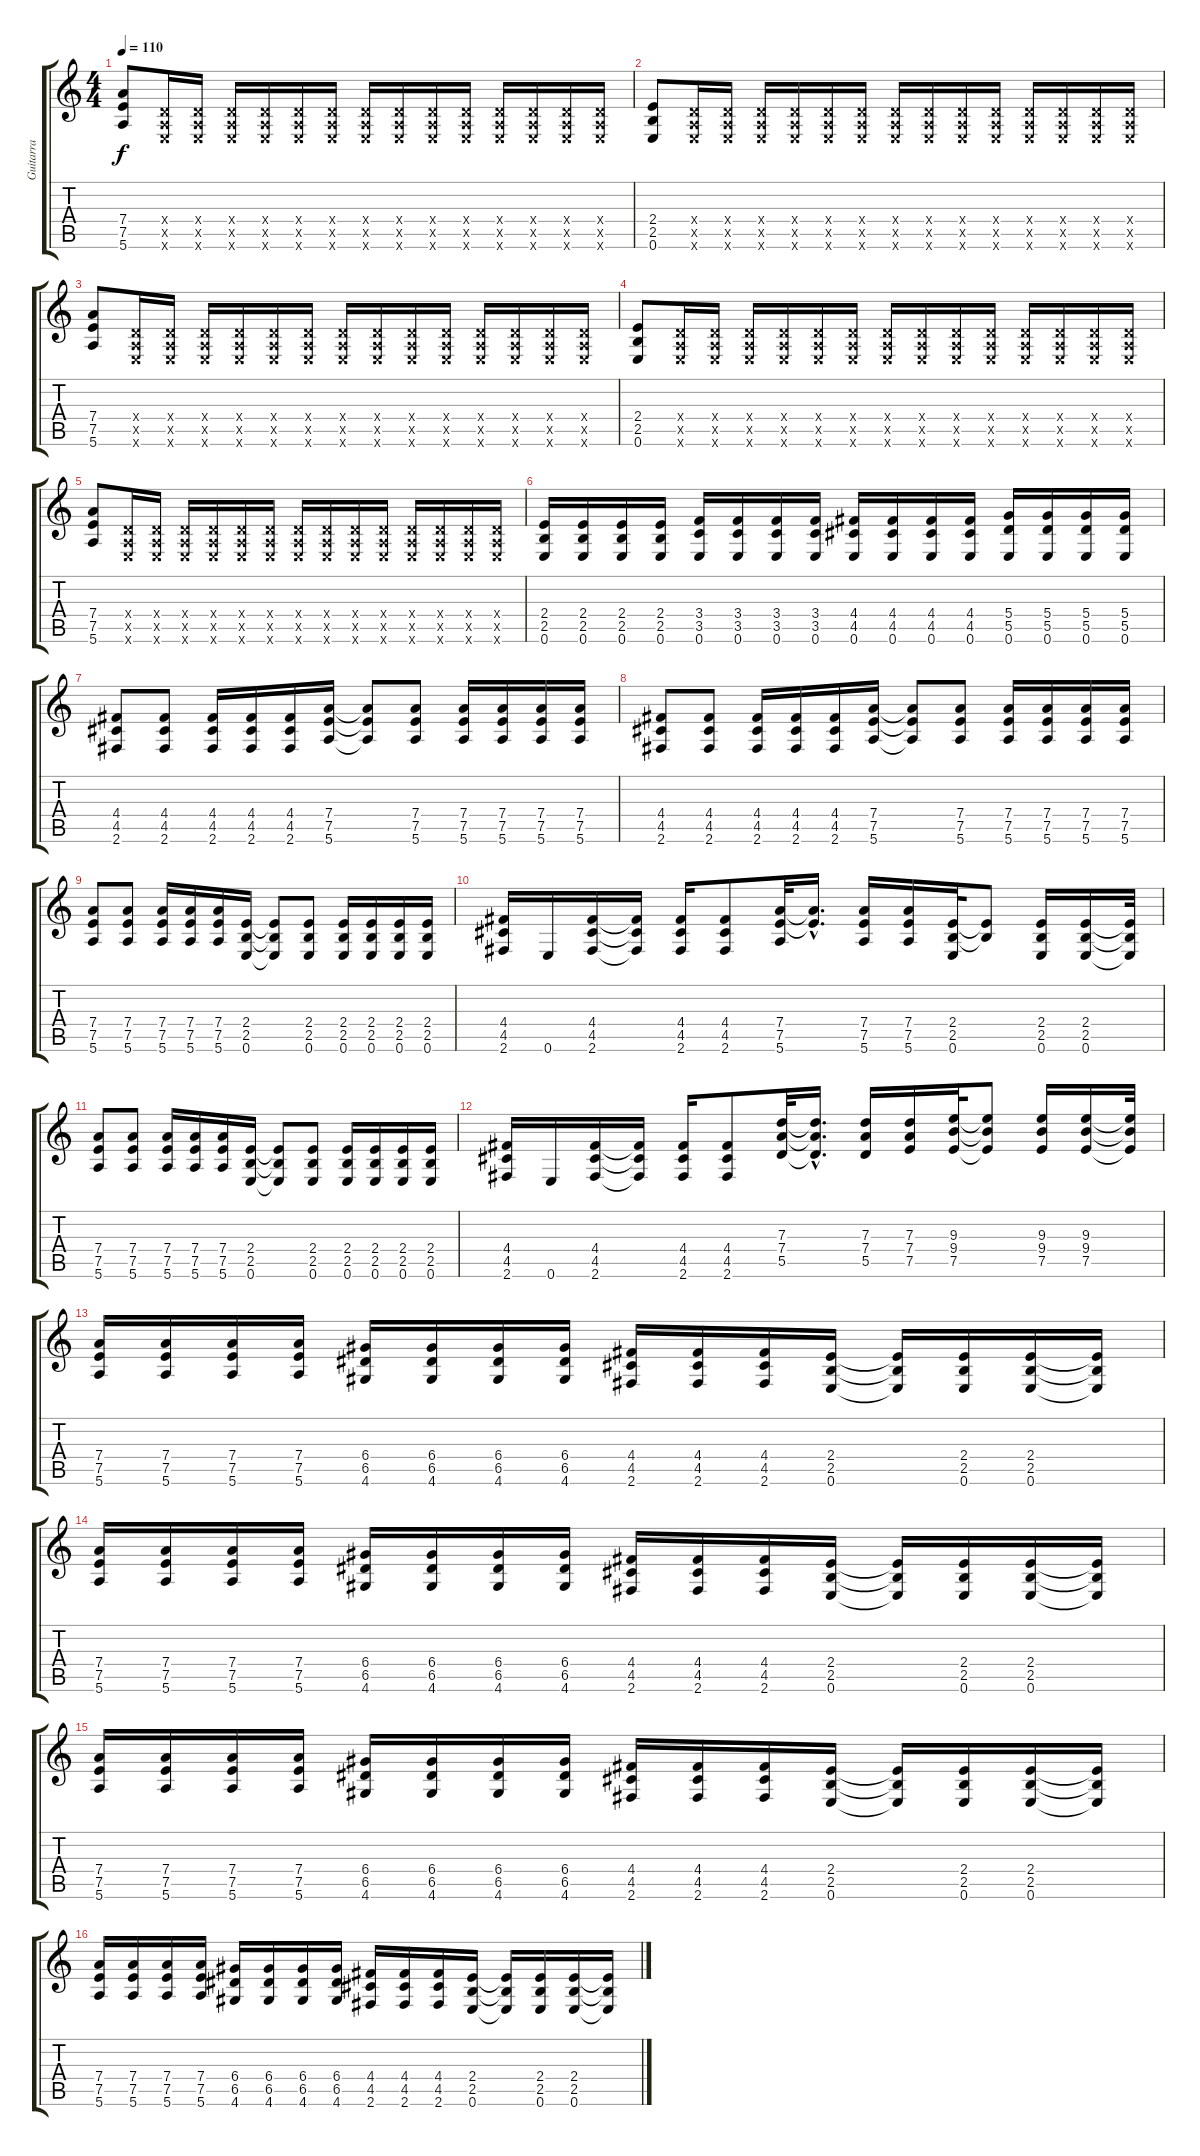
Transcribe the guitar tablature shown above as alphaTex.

\track ("Guitarra" "Guitarra") {instrument distortionguitar}
\staff {score tabs}
\tuning (E4 B3 G3 D3 A2 E2) {hide}
\ts (4 4)
\tempo 110
\clef g2
\ks c
(7.4 7.5 5.6).8{dy f} (0.4{x} 0.5{x} 0.6{x}).16 (0.4{x} 0.5{x} 0.6{x}).16 (0.4{x} 0.5{x} 0.6{x}).16 (0.4{x} 0.5{x} 0.6{x}).16 (0.4{x} 0.5{x} 0.6{x}).16 (0.4{x} 0.5{x} 0.6{x}).16 (0.4{x} 0.5{x} 0.6{x}).16 (0.4{x} 0.5{x} 0.6{x}).16 (0.4{x} 0.5{x} 0.6{x}).16 (0.4{x} 0.5{x} 0.6{x}).16 (0.4{x} 0.5{x} 0.6{x}).16 (0.4{x} 0.5{x} 0.6{x}).16 (0.4{x} 0.5{x} 0.6{x}).16 (0.4{x} 0.5{x} 0.6{x}).16 |
(2.4 2.5 0.6).8 (0.4{x} 0.5{x} 0.6{x}).16 (0.4{x} 0.5{x} 0.6{x}).16 (0.4{x} 0.5{x} 0.6{x}).16 (0.4{x} 0.5{x} 0.6{x}).16 (0.4{x} 0.5{x} 0.6{x}).16 (0.4{x} 0.5{x} 0.6{x}).16 (0.4{x} 0.5{x} 0.6{x}).16 (0.4{x} 0.5{x} 0.6{x}).16 (0.4{x} 0.5{x} 0.6{x}).16 (0.4{x} 0.5{x} 0.6{x}).16 (0.4{x} 0.5{x} 0.6{x}).16 (0.4{x} 0.5{x} 0.6{x}).16 (0.4{x} 0.5{x} 0.6{x}).16 (0.4{x} 0.5{x} 0.6{x}).16 |
(7.4 7.5 5.6).8 (0.4{x} 0.5{x} 0.6{x}).16 (0.4{x} 0.5{x} 0.6{x}).16 (0.4{x} 0.5{x} 0.6{x}).16 (0.4{x} 0.5{x} 0.6{x}).16 (0.4{x} 0.5{x} 0.6{x}).16 (0.4{x} 0.5{x} 0.6{x}).16 (0.4{x} 0.5{x} 0.6{x}).16 (0.4{x} 0.5{x} 0.6{x}).16 (0.4{x} 0.5{x} 0.6{x}).16 (0.4{x} 0.5{x} 0.6{x}).16 (0.4{x} 0.5{x} 0.6{x}).16 (0.4{x} 0.5{x} 0.6{x}).16 (0.4{x} 0.5{x} 0.6{x}).16 (0.4{x} 0.5{x} 0.6{x}).16 |
(2.4 2.5 0.6).8 (0.4{x} 0.5{x} 0.6{x}).16 (0.4{x} 0.5{x} 0.6{x}).16 (0.4{x} 0.5{x} 0.6{x}).16 (0.4{x} 0.5{x} 0.6{x}).16 (0.4{x} 0.5{x} 0.6{x}).16 (0.4{x} 0.5{x} 0.6{x}).16 (0.4{x} 0.5{x} 0.6{x}).16 (0.4{x} 0.5{x} 0.6{x}).16 (0.4{x} 0.5{x} 0.6{x}).16 (0.4{x} 0.5{x} 0.6{x}).16 (0.4{x} 0.5{x} 0.6{x}).16 (0.4{x} 0.5{x} 0.6{x}).16 (0.4{x} 0.5{x} 0.6{x}).16 (0.4{x} 0.5{x} 0.6{x}).16 |
(7.4 7.5 5.6).8 (0.4{x} 0.5{x} 0.6{x}).16 (0.4{x} 0.5{x} 0.6{x}).16 (0.4{x} 0.5{x} 0.6{x}).16 (0.4{x} 0.5{x} 0.6{x}).16 (0.4{x} 0.5{x} 0.6{x}).16 (0.4{x} 0.5{x} 0.6{x}).16 (0.4{x} 0.5{x} 0.6{x}).16 (0.4{x} 0.5{x} 0.6{x}).16 (0.4{x} 0.5{x} 0.6{x}).16 (0.4{x} 0.5{x} 0.6{x}).16 (0.4{x} 0.5{x} 0.6{x}).16 (0.4{x} 0.5{x} 0.6{x}).16 (0.4{x} 0.5{x} 0.6{x}).16 (0.4{x} 0.5{x} 0.6{x}).16 |
(2.4 2.5 0.6).16 (2.4 2.5 0.6).16 (2.4 2.5 0.6).16 (2.4 2.5 0.6).16 (3.4 3.5 0.6).16 (3.4 3.5 0.6).16 (3.4 3.5 0.6).16 (3.4 3.5 0.6).16 (4.4 4.5 0.6).16 (4.4 4.5 0.6).16 (4.4 4.5 0.6).16 (4.4 4.5 0.6).16 (5.4 5.5 0.6).16 (5.4 5.5 0.6).16 (5.4 5.5 0.6).16 (5.4 5.5 0.6).16 |
(4.4 4.5 2.6).8 (4.4 4.5 2.6).8 (4.4 4.5 2.6).16 (4.4 4.5 2.6).16 (4.4 4.5 2.6).16 (7.4 7.5 5.6).16 (7.4{t} 7.5{t} 5.6{t}).8 (7.4 7.5 5.6).8 (7.4 7.5 5.6).16 (7.4 7.5 5.6).16 (7.4 7.5 5.6).16 (7.4 7.5 5.6).16 |
(4.4 4.5 2.6).8 (4.4 4.5 2.6).8 (4.4 4.5 2.6).16 (4.4 4.5 2.6).16 (4.4 4.5 2.6).16 (7.4 7.5 5.6).16 (7.4{t} 7.5{t} 5.6{t}).8 (7.4 7.5 5.6).8 (7.4 7.5 5.6).16 (7.4 7.5 5.6).16 (7.4 7.5 5.6).16 (7.4 7.5 5.6).16 |
(7.4 7.5 5.6).8 (7.4 7.5 5.6).8 (7.4 7.5 5.6).16 (7.4 7.5 5.6).16 (7.4 7.5 5.6).16 (2.4 2.5 0.6).16 (2.4{t} 2.5{t} 0.6{t}).8 (2.4 2.5 0.6).8 (2.4 2.5 0.6).16 (2.4 2.5 0.6).16 (2.4 2.5 0.6).16 (2.4 2.5 0.6).16 |
(4.4 4.5 2.6).16 0.6.16 (4.4 4.5 2.6).16 (4.4{t} 4.5{t} 2.6{t}).16 (4.4 4.5 2.6).16 (4.4 4.5 2.6).8 (7.4 7.5 5.6).32 (7.4{hac t} 7.5{hac t}).16{d} (7.4 7.5 5.6).16 (7.4 7.5 5.6).16 (2.4 2.5 0.6).32 (2.4{t} 2.5{t}).8 (2.4 2.5 0.6).16 (2.4 2.5 0.6).16 (2.4{t} 2.5{t} 0.6{t}).32 |
(7.4 7.5 5.6).8 (7.4 7.5 5.6).8 (7.4 7.5 5.6).16 (7.4 7.5 5.6).16 (7.4 7.5 5.6).16 (2.4 2.5 0.6).16 (2.4{t} 2.5{t} 0.6{t}).8 (2.4 2.5 0.6).8 (2.4 2.5 0.6).16 (2.4 2.5 0.6).16 (2.4 2.5 0.6).16 (2.4 2.5 0.6).16 |
(4.4 4.5 2.6).16 0.6.16 (4.4 4.5 2.6).16 (4.4{t} 4.5{t} 2.6{t}).16 (4.4 4.5 2.6).16 (4.4 4.5 2.6).8 (7.3 7.4 5.5).32 (7.3{hac t} 7.4{hac t} 5.5{hac t}).16{d} (7.3 7.4 5.5).16 (7.3 7.4 7.5).16 (9.3 9.4 7.5).32 (9.3{t} 9.4{t} 7.5{t}).8 (9.3 9.4 7.5).16 (9.3 9.4 7.5).16 (9.3{t} 9.4{t} 7.5{t}).32 |
(7.4 7.5 5.6).16 (7.4 7.5 5.6).16 (7.4 7.5 5.6).16 (7.4 7.5 5.6).16 (6.4 6.5 4.6).16 (6.4 6.5 4.6).16 (6.4 6.5 4.6).16 (6.4 6.5 4.6).16 (4.4 4.5 2.6).16 (4.4 4.5 2.6).16 (4.4 4.5 2.6).16 (2.4 2.5 0.6).16 (2.4{t} 2.5{t} 0.6{t}).16 (2.4 2.5 0.6).16 (2.4 2.5 0.6).16 (2.4{t} 2.5{t} 0.6{t}).16 |
(7.4 7.5 5.6).16 (7.4 7.5 5.6).16 (7.4 7.5 5.6).16 (7.4 7.5 5.6).16 (6.4 6.5 4.6).16 (6.4 6.5 4.6).16 (6.4 6.5 4.6).16 (6.4 6.5 4.6).16 (4.4 4.5 2.6).16 (4.4 4.5 2.6).16 (4.4 4.5 2.6).16 (2.4 2.5 0.6).16 (2.4{t} 2.5{t} 0.6{t}).16 (2.4 2.5 0.6).16 (2.4 2.5 0.6).16 (2.4{t} 2.5{t} 0.6{t}).16 |
(7.4 7.5 5.6).16 (7.4 7.5 5.6).16 (7.4 7.5 5.6).16 (7.4 7.5 5.6).16 (6.4 6.5 4.6).16 (6.4 6.5 4.6).16 (6.4 6.5 4.6).16 (6.4 6.5 4.6).16 (4.4 4.5 2.6).16 (4.4 4.5 2.6).16 (4.4 4.5 2.6).16 (2.4 2.5 0.6).16 (2.4{t} 2.5{t} 0.6{t}).16 (2.4 2.5 0.6).16 (2.4 2.5 0.6).16 (2.4{t} 2.5{t} 0.6{t}).16 |
(7.4 7.5 5.6).16 (7.4 7.5 5.6).16 (7.4 7.5 5.6).16 (7.4 7.5 5.6).16 (6.4 6.5 4.6).16 (6.4 6.5 4.6).16 (6.4 6.5 4.6).16 (6.4 6.5 4.6).16 (4.4 4.5 2.6).16 (4.4 4.5 2.6).16 (4.4 4.5 2.6).16 (2.4 2.5 0.6).16 (2.4{t} 2.5{t} 0.6{t}).16 (2.4 2.5 0.6).16 (2.4 2.5 0.6).16 (2.4{t} 2.5{t} 0.6{t}).16
